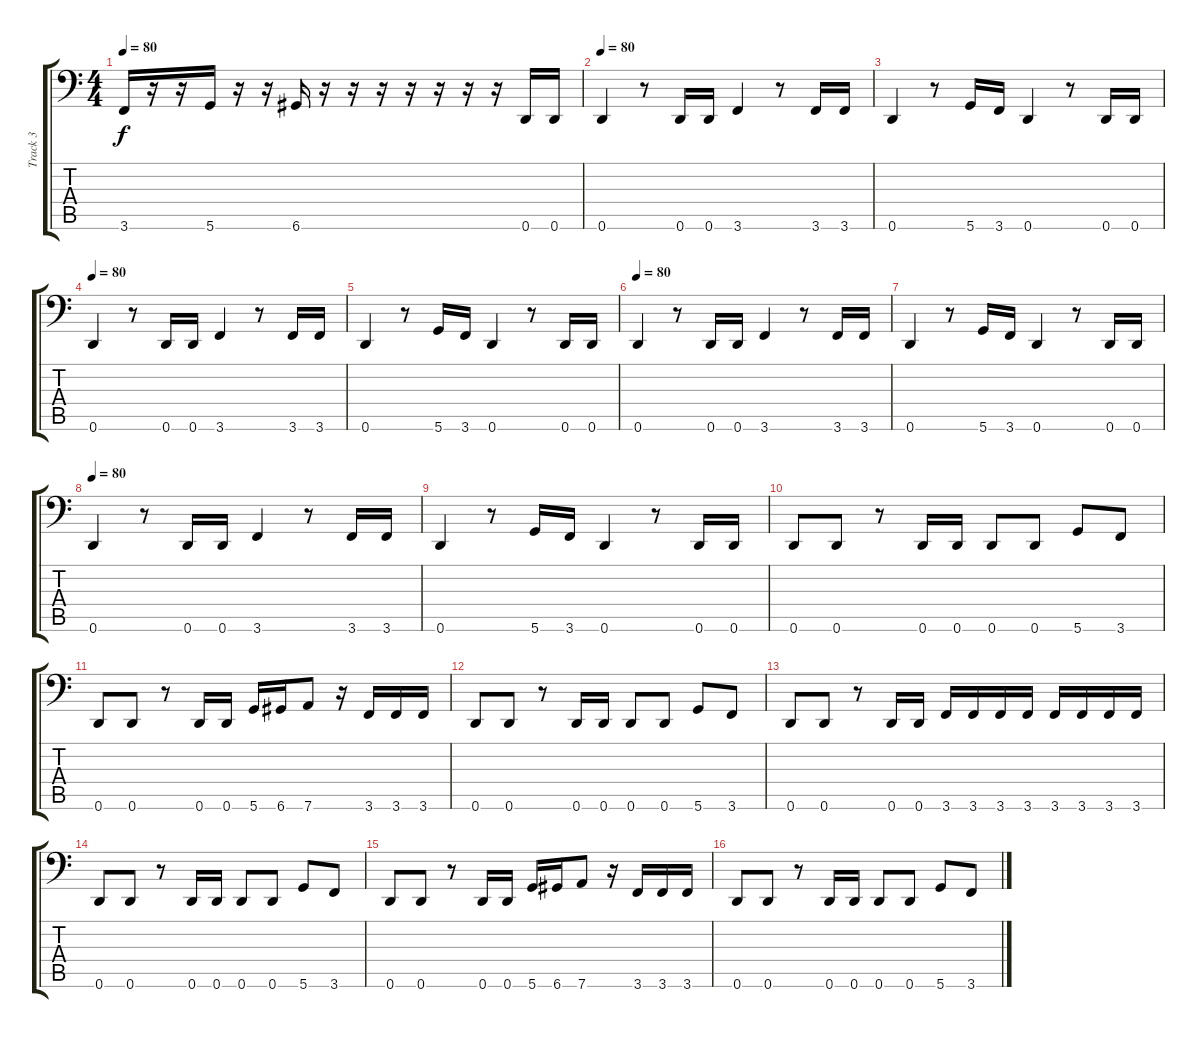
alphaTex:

\track ("Track 3" "Track 3") {instrument slapbass1}
\staff {score tabs}
\tuning (E3 B2 G2 D2 A1 D1) {hide}
\ts (4 4)
\tempo 80
\clef f4
\ks c
3.6.16{dy f} r.16 r.16 5.6.16 r.16 r.16 6.6.16 r.16 r.16 r.16 r.16 r.16 r.16 r.16 0.6.16 0.6.16 |
\tempo 80
0.6.4 r.8 0.6.16 0.6.16 3.6.4 r.8 3.6.16 3.6.16 |
0.6.4 r.8 5.6.16 3.6.16 0.6.4 r.8 0.6.16 0.6.16 |
\tempo 80
0.6.4 r.8 0.6.16 0.6.16 3.6.4 r.8 3.6.16 3.6.16 |
0.6.4 r.8 5.6.16 3.6.16 0.6.4 r.8 0.6.16 0.6.16 |
\tempo 80
0.6.4 r.8 0.6.16 0.6.16 3.6.4 r.8 3.6.16 3.6.16 |
0.6.4 r.8 5.6.16 3.6.16 0.6.4 r.8 0.6.16 0.6.16 |
\tempo 80
0.6.4 r.8 0.6.16 0.6.16 3.6.4 r.8 3.6.16 3.6.16 |
0.6.4 r.8 5.6.16 3.6.16 0.6.4 r.8 0.6.16 0.6.16 |
0.6.8 0.6.8 r.8 0.6.16 0.6.16 0.6.8 0.6.8 5.6.8 3.6.8 |
0.6.8 0.6.8 r.8 0.6.16 0.6.16 5.6.16 6.6.16 7.6.8 r.16 3.6.16 3.6.16 3.6.16 |
0.6.8 0.6.8 r.8 0.6.16 0.6.16 0.6.8 0.6.8 5.6.8 3.6.8 |
0.6.8 0.6.8 r.8 0.6.16 0.6.16 3.6.16 3.6.16 3.6.16 3.6.16 3.6.16 3.6.16 3.6.16 3.6.16 |
0.6.8 0.6.8 r.8 0.6.16 0.6.16 0.6.8 0.6.8 5.6.8 3.6.8 |
0.6.8 0.6.8 r.8 0.6.16 0.6.16 5.6.16 6.6.16 7.6.8 r.16 3.6.16 3.6.16 3.6.16 |
0.6.8 0.6.8 r.8 0.6.16 0.6.16 0.6.8 0.6.8 5.6.8 3.6.8
